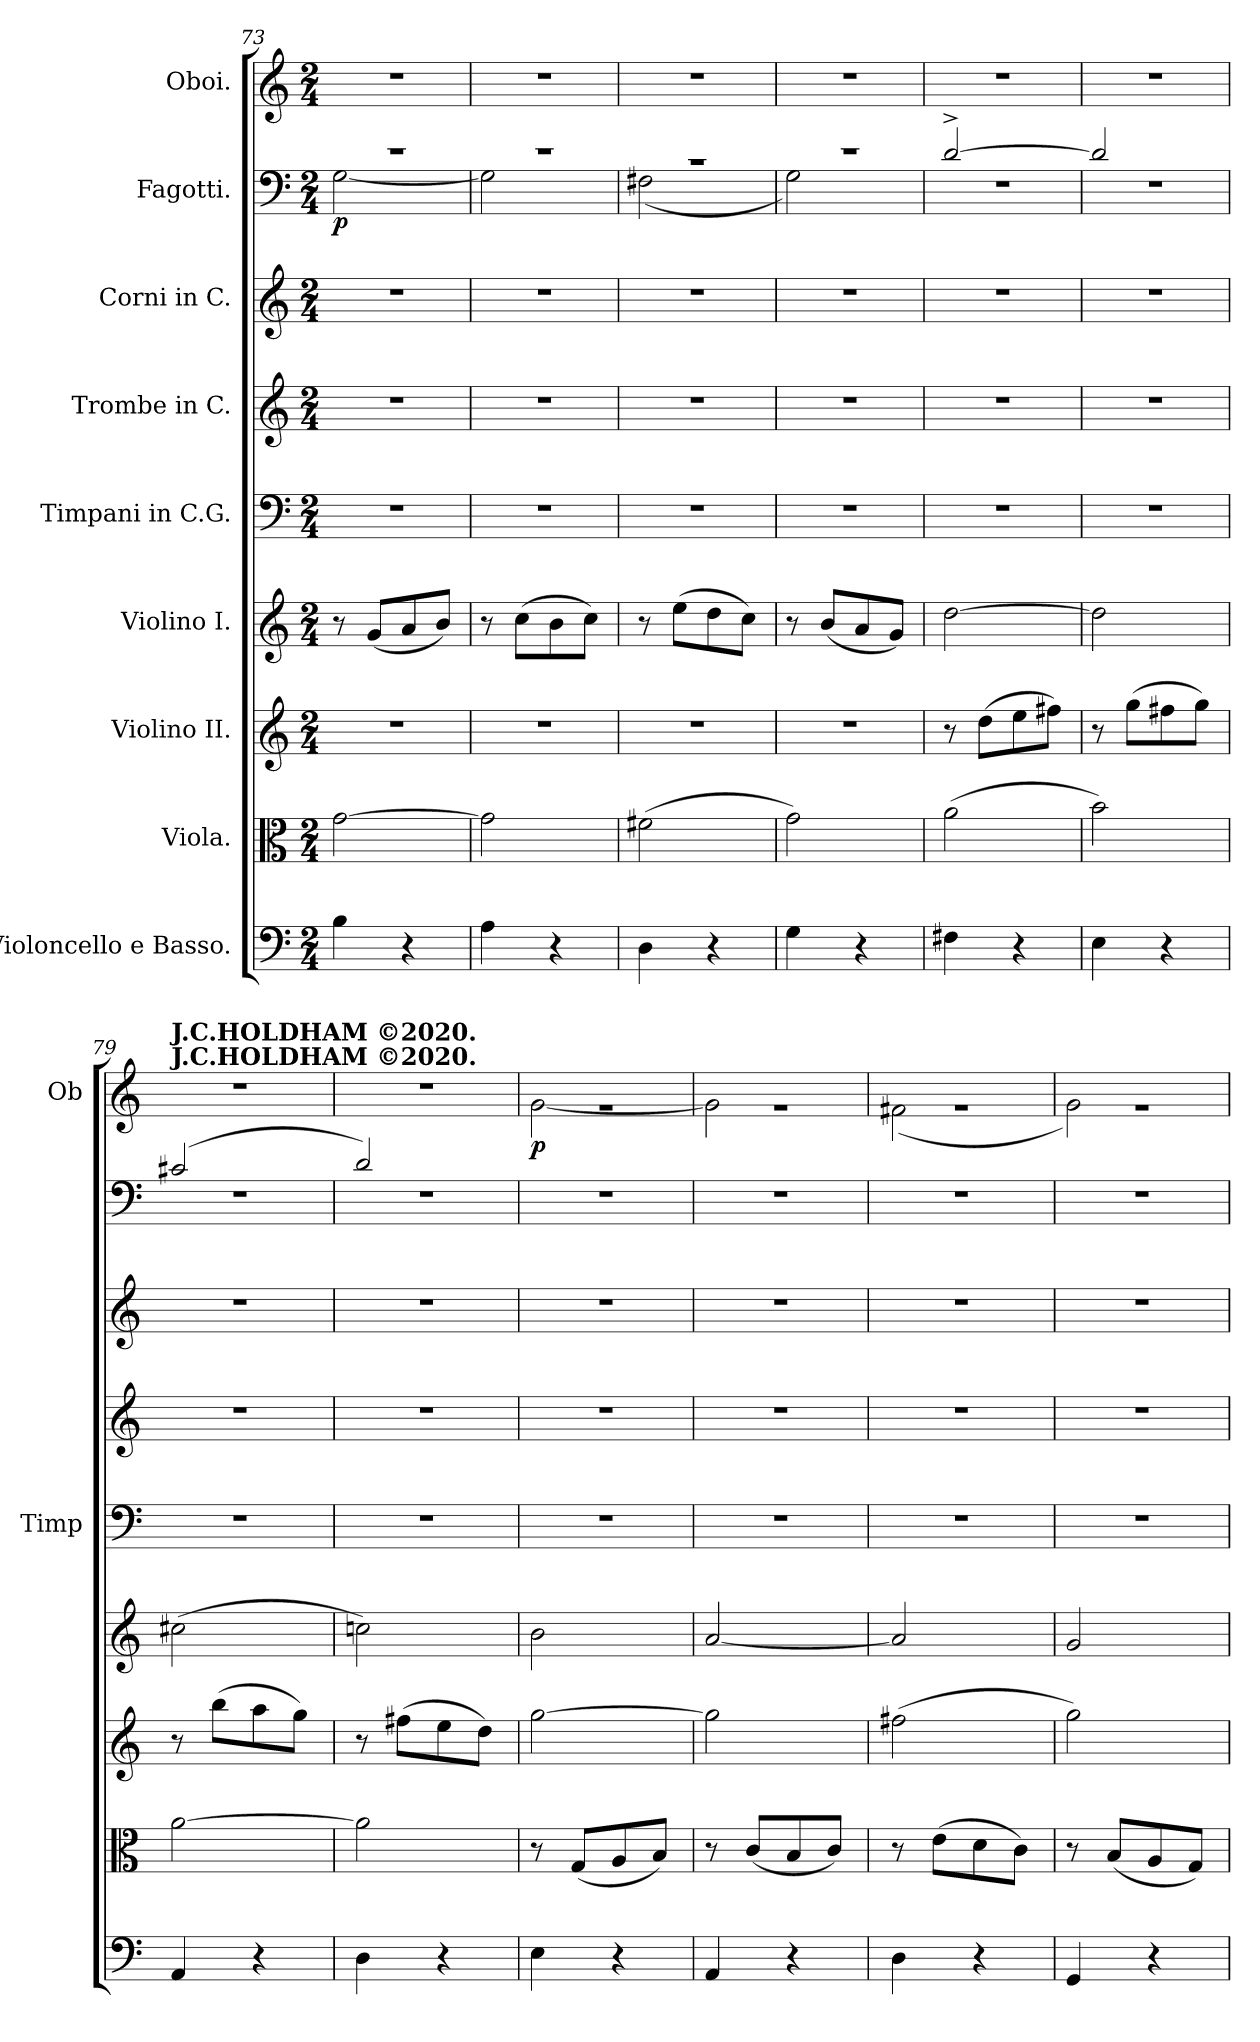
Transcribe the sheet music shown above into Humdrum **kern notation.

**kern	**kern	**kern	**kern	**kern	**kern	**kern	**kern	**dynam	**kern	**dynam
*part9	*part8	*part7	*part6	*part5	*part4	*part3	*part2	*part2	*part1	*part1
*staff9	*staff8	*staff7	*staff6	*staff5	*staff4	*staff3	*staff2	*staff2	*staff1	*staff1
*I"Violoncello e Basso.	*I"Viola.	*I"Violino II.	*I"Violino I.	*I"Timpani in C.G.	*I"Trombe in C.	*I"Corni in C.	*I"Fagotti.	*	*I"Oboi.	*
*	*	*	*	*I'Timp	*	*	*	*	*I'Ob	*
*clefF4	*clefC3	*clefG2	*clefG2	*clefF4	*clefG2	*clefG2	*clefF4	*	*clefG2	*
*	*	*	*	*	*	*ITrd7c12	*	*	*	*
*k[]	*k[]	*k[]	*k[]	*k[]	*k[]	*k[]	*k[]	*	*k[]	*
*M2/4	*M2/4	*M2/4	*M2/4	*M2/4	*M2/4	*M2/4	*M2/4	*	*M2/4	*
=73	=73	=73	=73	=73	=73	=73	=73	=73	=73	=73
*	*	*	*	*	*	*	*^	*	*	*
!	!	!	!	!	!	!	!	!	!LO:DY:b	!	!
4B\	[2g\	2r	8r	2r	2r	2r	2r	[2G\	p	2r	.
.	.	.	(8g/L	.	.	.	.	.	.	.	.
4r	.	.	8a/	.	.	.	.	.	.	.	.
.	.	.	8b/J)	.	.	.	.	.	.	.	.
=74	=74	=74	=74	=74	=74	=74	=74	=74	=74	=74	=74
4A\	2g\]	2r	8r	2r	2r	2r	2r	2G\]	.	2r	.
.	.	.	(8cc\L	.	.	.	.	.	.	.	.
4r	.	.	8b\	.	.	.	.	.	.	.	.
.	.	.	8cc\J)	.	.	.	.	.	.	.	.
=75	=75	=75	=75	=75	=75	=75	=75	=75	=75	=75	=75
4D\	(2f#X\	2r	8r	2r	2r	2r	2r	(2F#X\	.	2r	.
.	.	.	(8ee\L	.	.	.	.	.	.	.	.
4r	.	.	8dd\	.	.	.	.	.	.	.	.
.	.	.	8cc\J)	.	.	.	.	.	.	.	.
=76	=76	=76	=76	=76	=76	=76	=76	=76	=76	=76	=76
4G\	2g\)	2r	8r	2r	2r	2r	2r	2G\)	.	2r	.
.	.	.	(8b/L	.	.	.	.	.	.	.	.
4r	.	.	8a/	.	.	.	.	.	.	.	.
.	.	.	8g/J)	.	.	.	.	.	.	.	.
=77	=77	=77	=77	=77	=77	=77	=77	=77	=77	=77	=77
4F#X\	(2a\	8r	[2dd\	2r	2r	2r	[2d^/	2rF	.	2r	.
.	.	(8dd\L	.	.	.	.	.	.	.	.	.
4r	.	8ee\	.	.	.	.	.	.	.	.	.
.	.	8ff#X\J)	.	.	.	.	.	.	.	.	.
=78	=78	=78	=78	=78	=78	=78	=78	=78	=78	=78	=78
4E\	2b\)	8r	2dd\]	2r	2r	2r	2d/]	2rF	.	2r	.
.	.	(8gg\L	.	.	.	.	.	.	.	.	.
4r	.	8ff#X\	.	.	.	.	.	.	.	.	.
.	.	8gg\J)	.	.	.	.	.	.	.	.	.
!!LO:PB:g=z
=79	=79	=79	=79	=79	=79	=79	=79	=79	=79	=79	=79
!	!	!	!	!	!	!	!	!	!	!LO:TX:a:B:t=J.C.HOLDHAM  ©2020.	!
!	!	!	!	!	!	!	!	!	!	!LO:TX:a:B:t=J.C.HOLDHAM  ©2020.	!
4AA/	[2a\	8r	(2cc#X\	2r	2r	2r	(2c#X/	2rF	.	2r	.
.	.	(8bb\L	.	.	.	.	.	.	.	.	.
4r	.	8aa\	.	.	.	.	.	.	.	.	.
.	.	8gg\J)	.	.	.	.	.	.	.	.	.
=80	=80	=80	=80	=80	=80	=80	=80	=80	=80	=80	=80
4D\	2a\]	8r	2ccn\)	2r	2r	2r	2d/)	2rF	.	2r	.
.	.	(8ff#X\L	.	.	.	.	.	.	.	.	.
4r	.	8ee\	.	.	.	.	.	.	.	.	.
.	.	8dd\J)	.	.	.	.	.	.	.	.	.
*	*	*	*	*	*	*	*v	*v	*	*	*
=81	=81	=81	=81	=81	=81	=81	=81	=81	=81	=81
*	*	*	*	*	*	*	*	*	*^	*
!	!	!	!	!	!	!	!	!	!	!	!LO:DY:b
4E\	8r	[2gg\	2b\	2r	2r	2r	2r	.	2rg	[2g\	p
.	(8G/L	.	.	.	.	.	.	.	.	.	.
4r	8A/	.	.	.	.	.	.	.	.	.	.
.	8B/J)	.	.	.	.	.	.	.	.	.	.
=82	=82	=82	=82	=82	=82	=82	=82	=82	=82	=82	=82
4AA/	8r	2gg\]	[2a/	2r	2r	2r	2r	.	2rg	2g\]	.
.	(8c/L	.	.	.	.	.	.	.	.	.	.
4r	8B/	.	.	.	.	.	.	.	.	.	.
.	8c/J)	.	.	.	.	.	.	.	.	.	.
=83	=83	=83	=83	=83	=83	=83	=83	=83	=83	=83	=83
4D\	8r	(2ff#X\	2a/]	2r	2r	2r	2r	.	2rg	(2f#X\	.
.	(8e\L	.	.	.	.	.	.	.	.	.	.
4r	8d\	.	.	.	.	.	.	.	.	.	.
.	8c\J)	.	.	.	.	.	.	.	.	.	.
=84	=84	=84	=84	=84	=84	=84	=84	=84	=84	=84	=84
4GG/	8r	2gg\)	2g/	2r	2r	2r	2r	.	2rg	2g\)	.
.	(8B/L	.	.	.	.	.	.	.	.	.	.
4r	8A/	.	.	.	.	.	.	.	.	.	.
.	8G/J)	.	.	.	.	.	.	.	.	.	.
*	*	*	*	*	*	*	*	*	*v	*v	*
=	=	=	=	=	=	=	=	=	=	=
*-	*-	*-	*-	*-	*-	*-	*-	*-	*-	*-
